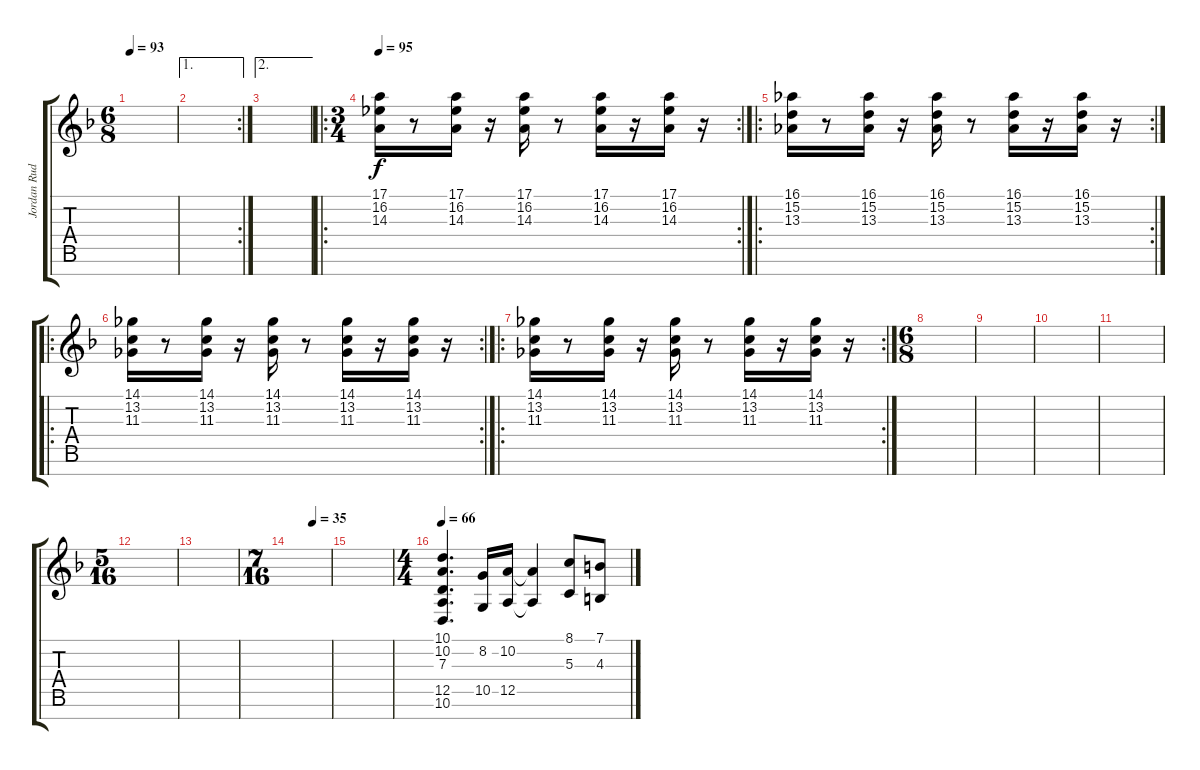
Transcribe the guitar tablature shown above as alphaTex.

\track ("Jordan Rudess - Keyboard" "Jordan Rud") {instrument acousticgrandpiano}
\staff {score tabs}
\tuning (E4 B3 G3 D3 A2 E2 B1) {hide}
\ts (6 8)
\tempo 93
\clef g2
\ks dminor
|
\ae 1
\rc 2
|
\ae 2
|
\ro
\rc 2
\ts (3 4)
\tempo 95
(17.1 16.2 14.3).16{instrument synthstrings1} r.8 (17.1 16.2 14.3).16 r.16 (17.1 16.2 14.3).16 r.8 (17.1 16.2 14.3).16 r.16 (17.1 16.2 14.3).16 r.16 |
\ro
\rc 2
(16.1 15.2 13.3).16 r.8 (16.1 15.2 13.3).16 r.16 (16.1 15.2 13.3).16 r.8 (16.1 15.2 13.3).16 r.16 (16.1 15.2 13.3).16 r.16 |
\ro
\rc 2
(14.1 13.2 11.3).16 r.8 (14.1 13.2 11.3).16 r.16 (14.1 13.2 11.3).16 r.8 (14.1 13.2 11.3).16 r.16 (14.1 13.2 11.3).16 r.16 |
\ro
\rc 2
(14.1 13.2 11.3).16 r.8 (14.1 13.2 11.3).16 r.16 (14.1 13.2 11.3).16 r.8 (14.1 13.2 11.3).16 r.16 (14.1 13.2 11.3).16 r.16 |
\ts (6 8)
|
|
|
|
\ts (5 16)
|
|
\ts (7 16)
\tempo (35 0.5714285714285714)
|
|
\ts (4 4)
\tempo 66
(10.1 10.2 7.3 12.5 10.6).4{d instrument acousticgrandpiano} (8.2 10.5).16 (10.2 12.5).16 (10.2{t} 12.5{t}).4 (8.1 5.3).8 (7.1 4.3).8
